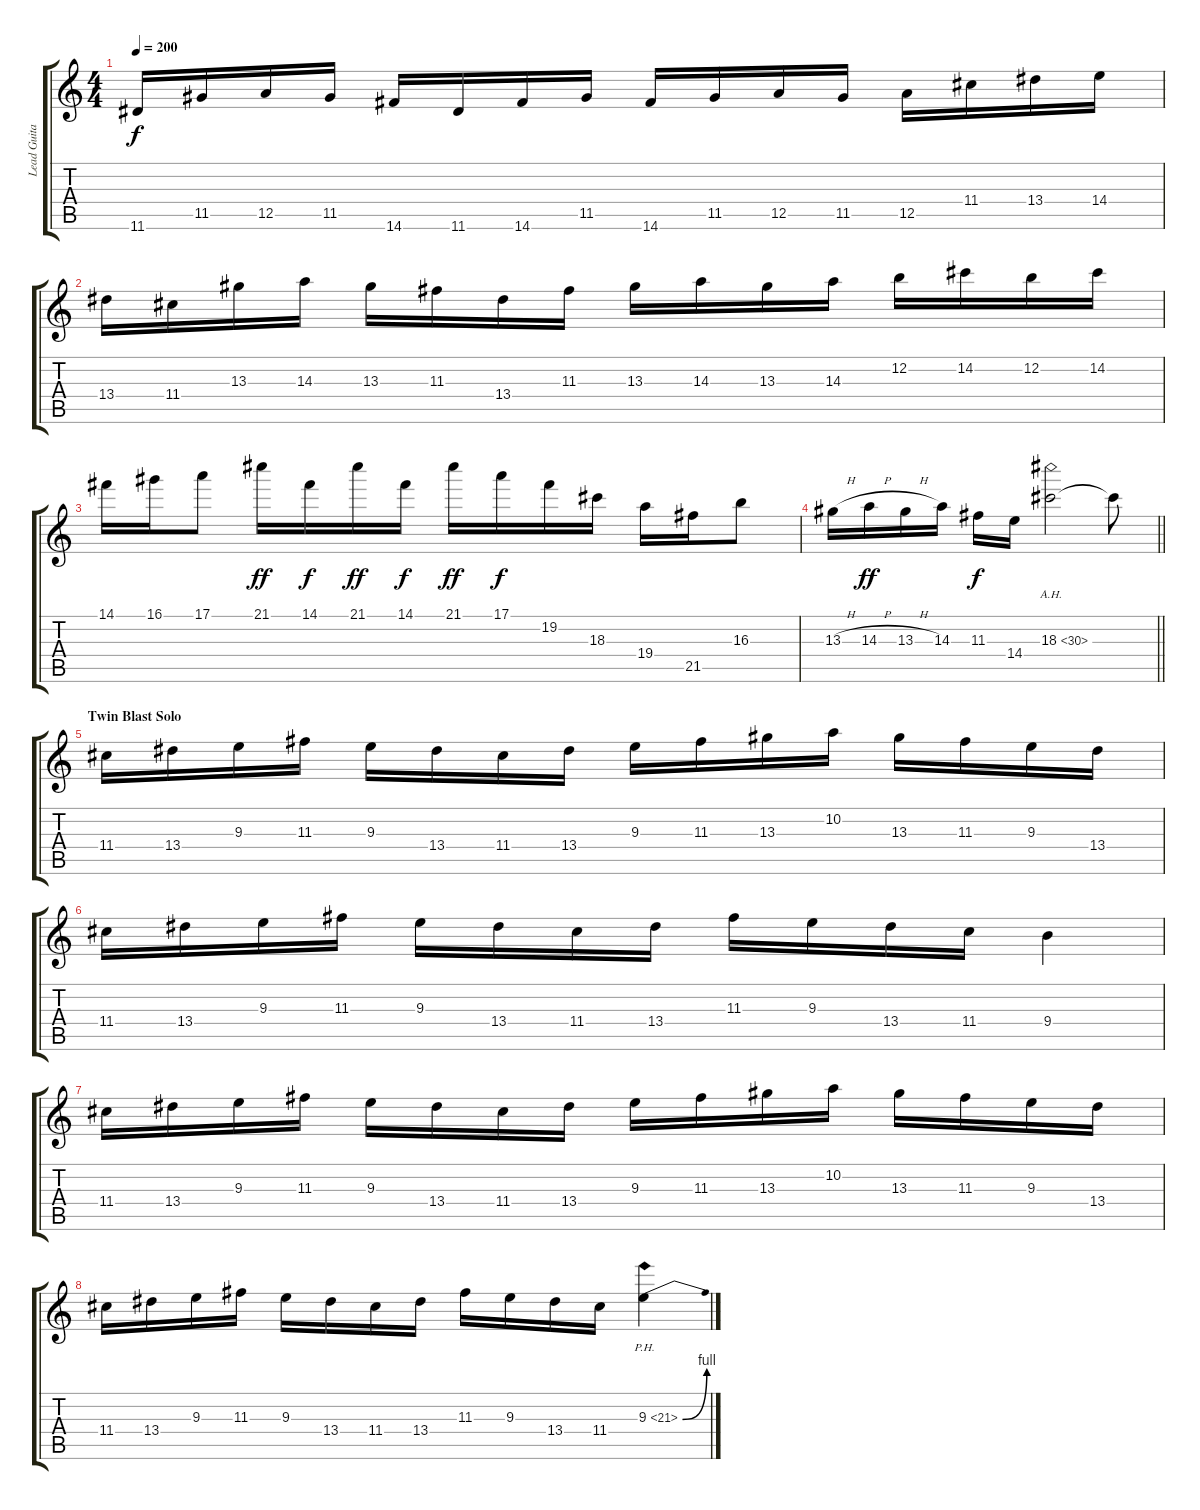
\track ("Lead Guitar" "Lead Guita") {instrument distortionguitar}
\staff {score tabs}
\tuning (E4 B3 G3 D3 A2 E2) {hide}
\ts (4 4)
\tempo 200
\clef g2
\ks c
11.6.16{dy f volume 16 balance 8} 11.5.16 12.5.16 11.5.16 14.6.16 11.6.16 14.6.16 11.5.16 14.6.16 11.5.16 12.5.16 11.5.16 12.5.16 11.4.16 13.4.16 14.4.16 |
13.4.16 11.4.16 13.3.16 14.3.16 13.3.16 11.3.16 13.4.16 11.3.16 13.3.16 14.3.16 13.3.16 14.3.16 12.2.16 14.2.16 12.2.16 14.2.16 |
14.1.16 16.1.16 17.1.8 21.1.16{dy ff} 14.1.16{dy f} 21.1.16{dy ff} 14.1.16{dy f} 21.1.16{dy ff} 17.1.16{dy f} 19.2.16 18.3.16 19.4.16 21.5.16 16.3.8 |
\barLineRight lightlight
13.3{h}.16 14.3{h}.16{dy ff} 13.3{h}.16 14.3.16 11.3.16{dy f} 14.4.16 18.3{ah 12}.2 18.3{t}.8 |
\section ("" "Twin Blast Solo")
11.4.16 13.4.16 9.3.16 11.3.16 9.3.16 13.4.16 11.4.16 13.4.16 9.3.16 11.3.16 13.3.16 10.2.16 13.3.16 11.3.16 9.3.16 13.4.16 |
11.4.16 13.4.16 9.3.16 11.3.16 9.3.16 13.4.16 11.4.16 13.4.16 11.3.16 9.3.16 13.4.16 11.4.16 9.4.4 |
11.4.16 13.4.16 9.3.16 11.3.16 9.3.16 13.4.16 11.4.16 13.4.16 9.3.16 11.3.16 13.3.16 10.2.16 13.3.16 11.3.16 9.3.16 13.4.16 |
11.4.16 13.4.16 9.3.16 11.3.16 9.3.16 13.4.16 11.4.16 13.4.16 11.3.16 9.3.16 13.4.16 11.4.16 9.3{be (bend 0 0 60 4) ph 12}.4
